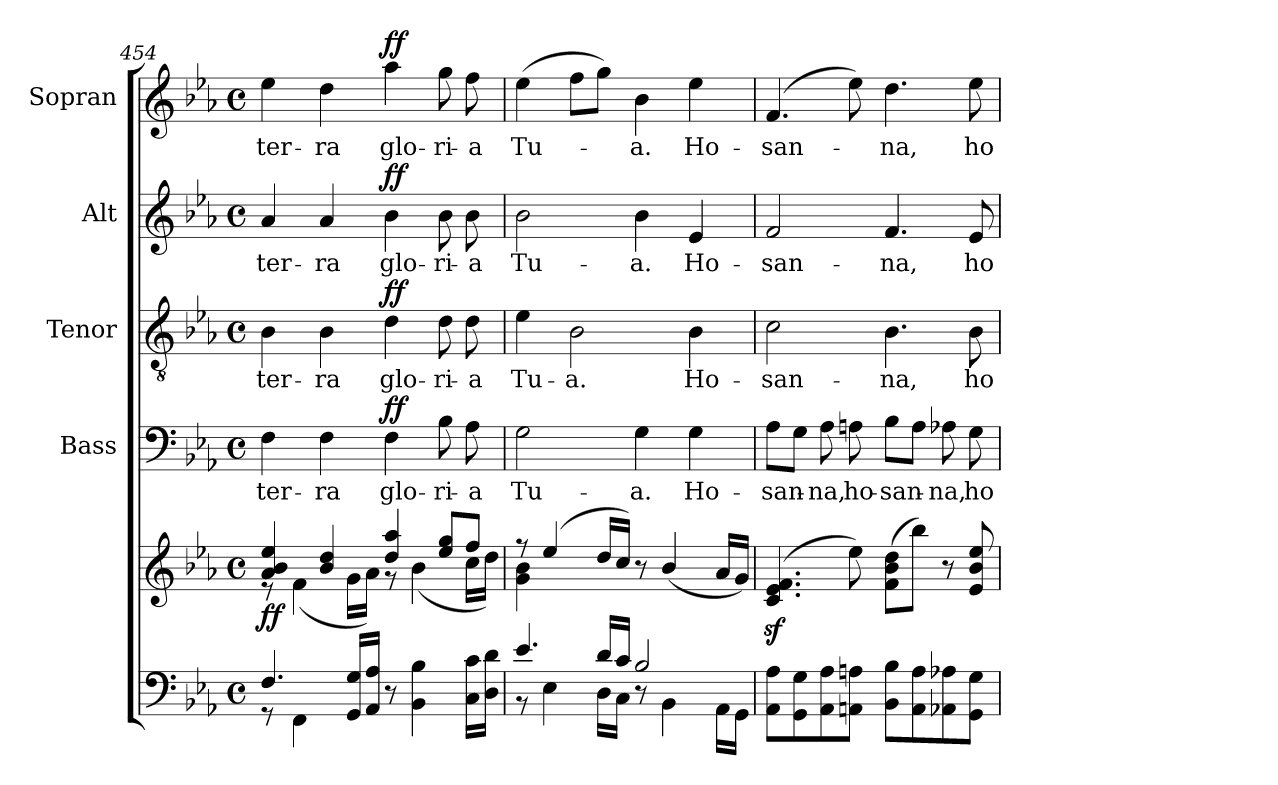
**kern	**kern	**dynam	**kern	**text	**dynam	**kern	**text	**dynam	**kern	**text	**dynam	**kern	**text	**dynam
*part5	*part5	*part5	*part4	*part4	*part4	*part3	*part3	*part3	*part2	*part2	*part2	*part1	*part1	*part1
*staff6	*staff5	*staff5/6	*staff4	*staff4	*staff4	*staff3	*staff3	*staff3	*staff2	*staff2	*staff2	*staff1	*staff1	*staff1
*	*	*	*I"Bass	*	*	*I"Tenor	*	*	*I"Alt	*	*	*I"Sopran	*	*
*	*	*	*I'B.	*	*	*I'T.	*	*	*I'A.	*	*	*I'S.	*	*
*clefF4	*clefG2	*	*clefF4	*	*	*clefGv2	*	*	*clefG2	*	*	*clefG2	*	*
*k[b-e-a-]	*k[b-e-a-]	*	*k[b-e-a-]	*	*	*k[b-e-a-]	*	*	*k[b-e-a-]	*	*	*k[b-e-a-]	*	*
*E-:	*E-:	*	*E-:	*	*	*E-:	*	*	*E-:	*	*	*E-:	*	*
*M4/4	*M4/4	*	*M4/4	*	*	*M4/4	*	*	*M4/4	*	*	*M4/4	*	*
*met(c)	*met(c)	*	*met(c)	*	*	*met(c)	*	*	*met(c)	*	*	*met(c)	*	*
=454	=454	=454	=454	=454	=454	=454	=454	=454	=454	=454	=454	=454	=454	=454
*^	*^	*	*	*	*	*	*	*	*	*	*	*	*	*
!	!	!	!	!LO:DY:b	!	!LO:LY:b	!	!	!LO:LY:b	!	!	!LO:LY:b	!	!	!LO:LY:b	!
4.F/	8rGG	4a-/ 4b-/ 4ee-/	8rd	ff	4F\	ter-	.	4B-\	ter-	.	4a-/	ter-	.	4ee-\	ter-	.
.	4FF\	.	(<4f\	.	.	.	.	.	.	.	.	.	.	.	.	.
!	!	!	!	!	!	!LO:LY:b	!	!	!LO:LY:b	!	!	!LO:LY:b	!	!	!LO:LY:b	!
.	.	4b-/ 4dd/	.	.	4F\	-ra	.	4B-\	-ra	.	4a-/	-ra	.	4dd\	-ra	.
16GG/ 16G/LL	8ryy	.	16g\LL	.	.	.	.	.	.	.	.	.	.	.	.	.
16AA-/ 16A-/JJ	.	.	16a-\JJ)	.	.	.	.	.	.	.	.	.	.	.	.	.
!	!	!	!	!	!	!LO:LY:b	!LO:DY:a	!	!LO:LY:b	!LO:DY:a	!	!LO:LY:b	!LO:DY:a	!	!LO:LY:b	!LO:DY:a
8r	2ryy	4dd/ 4aa-/	8rf	.	4F\	glo-	ff	4d\	glo-	ff	4b-\	glo-	ff	4aa-\	glo-	ff
4BB-\ 4B-\	.	.	(<4b-\	.	.	.	.	.	.	.	.	.	.	.	.	.
!	!	!	!	!	!	!LO:LY:b	!	!	!LO:LY:b	!	!	!LO:LY:b	!	!	!LO:LY:b	!
.	.	8ee-/ 8gg/L	.	.	8B-\	-ri-	.	8d\	-ri-	.	8b-\	-ri-	.	8gg\	-ri-	.
!	!	!	!	!	!	!LO:LY:b	!	!	!LO:LY:b	!	!	!LO:LY:b	!	!	!LO:LY:b	!
16C\ 16c\LL	.	8ff/J	16cc\LL	.	8A-\	-a	.	8d\	-a	.	8b-\	-a	.	8ff\	-a	.
16D\ 16d\JJ	.	.	16dd\JJ)	.	.	.	.	.	.	.	.	.	.	.	.	.
!!LO:PB:g=z
=455	=455	=455	=455	=455	=455	=455	=455	=455	=455	=455	=455	=455	=455	=455	=455	=455
!	!	!	!	!	!	!LO:LY:b	!	!	!LO:LY:b	!	!	!LO:LY:b	!	!	!LO:LY:b	!
4.e-/	8r	8rff	4g\ 4b-\	.	2G\	Tu-	.	4e-\	Tu-	.	2b-\	Tu-	.	(>4ee-\	Tu-	.
.	4E-\	(4ee-/	.	.	.	.	.	.	.	.	.	.	.	.	.	.
!	!	!	!	!	!	!	!	!	!LO:LY:b	!	!	!	!	!	!	!
.	.	.	2.ryy	.	.	.	.	2B-\	-a.	.	.	.	.	8ff\L	.	.
16d/LL	16D\LL	16dd/LL	.	.	.	.	.	.	.	.	.	.	.	8gg\J)	.	.
16c/JJ	16C\JJ	16cc/JJ)	.	.	.	.	.	.	.	.	.	.	.	.	.	.
!	!	!	!	!	!	!LO:LY:b	!	!	!	!	!	!LO:LY:b	!	!	!LO:LY:b	!
2B-/	8rC	8r	.	.	4G\	-a.	.	.	.	.	4b-\	-a.	.	4b-\	-a.	.
.	4BB-\	(4b-/	.	.	.	.	.	.	.	.	.	.	.	.	.	.
!	!	!	!	!	!	!LO:LY:b	!	!	!LO:LY:b	!	!	!LO:LY:b	!	!	!LO:LY:b	!
.	.	.	.	.	4G\	Ho-	.	4B-\	Ho-	.	4e-/	Ho-	.	4ee-\	Ho-	.
.	16AA-\LL	16a-/LL	.	.	.	.	.	.	.	.	.	.	.	.	.	.
.	16GG\JJ	16g/JJ)	.	.	.	.	.	.	.	.	.	.	.	.	.	.
*	*	*v	*v	*	*	*	*	*	*	*	*	*	*	*	*	*
=456	=456	=456	=456	=456	=456	=456	=456	=456	=456	=456	=456	=456	=456	=456	=456
!	!	!	!	!	!LO:LY:b	!	!	!LO:LY:b	!	!	!LO:LY:b	!	!	!LO:LY:b	!
*v	*v	*	*	*	*	*	*	*	*	*	*	*	*	*	*
8AA-\ 8A-\L	(4.c/z< 4.e-/z< 4.f/z<	.	8A-\L	-san-	.	2c\	-san-	.	2f/	-san-	.	(4.f/	-san-	.
8GG\ 8G\	.	.	8G\J	.	.	.	.	.	.	.	.	.	.	.
!	!	!	!	!LO:LY:b	!	!	!	!	!	!	!	!	!	!
8AA-\ 8A-\	.	.	8A-\	-na,	.	.	.	.	.	.	.	.	.	.
!	!	!	!	!LO:LY:b	!	!	!	!	!	!	!	!	!	!
8AAn\ 8An\J	8ee-\)	.	8An\	ho-	.	.	.	.	.	.	.	8ee-\)	.	.
!	!	!	!	!LO:LY:b	!	!	!LO:LY:b	!	!	!LO:LY:b	!	!	!LO:LY:b	!
8BB-\ 8B-\L	(>8f\ 8b-\ 8dd\L	.	8B-\L	-san-	.	4.B-\	-na,	.	4.f/	-na,	.	4.dd\	-na,	.
8AA\ 8A\	8bb-\J)	.	8A\J	.	.	.	.	.	.	.	.	.	.	.
!	!	!	!	!LO:LY:b	!	!	!	!	!	!	!	!	!	!
8AA-X\ 8A-X\	8r	.	8A-X\	-na,	.	.	.	.	.	.	.	.	.	.
!	!	!	!	!LO:LY:b	!	!	!LO:LY:b	!	!	!LO:LY:b	!	!	!LO:LY:b	!
8GG\ 8G\J	8e-/ 8b-/ 8ee-/	.	8G\	ho-	.	8B-\	ho-	.	8e-/	ho-	.	8ee-\	ho-	.
=	=	=	=	=	=	=	=	=	=	=	=	=	=	=
*-	*-	*-	*-	*-	*-	*-	*-	*-	*-	*-	*-	*-	*-	*-
